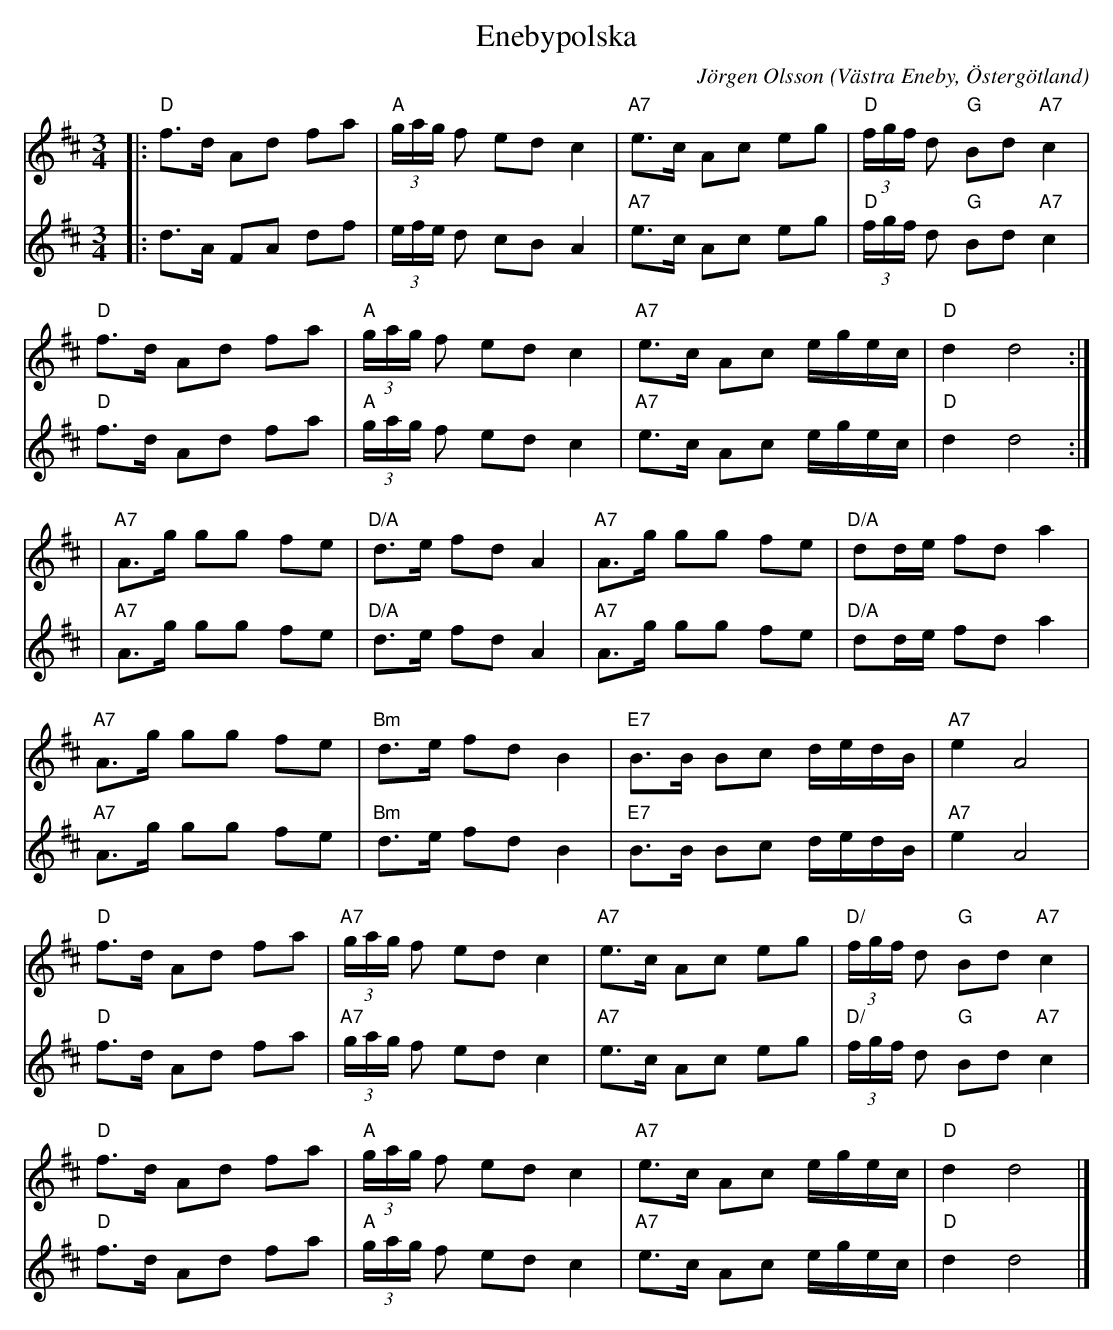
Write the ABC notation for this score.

X:1
T:Enebypolska
C:Jörgen Olsson
O:Västra Eneby, Östergötland
M:3/4
L:1/8
K:D
V:1
|:"D"f>d Ad fa|"A"(3g/a/g/ f ed c2|"A7"e>c Ac eg|"D"(3f/g/f/ d "G"Bd "A7"c2|
"D"f>d Ad fa|"A"(3g/a/g/ f ed c2|"A7"e>c Ac e/g/e/c/|"D"d2 d4:|
|"A7"A>g gg fe|"D/A"d>e fd A2|"A7"A>g gg fe|"D/A" dd/e/ fd a2|
"A7"A>g gg fe|"Bm"d>e fd B2|"E7"B>B Bc d/e/d/B/|"A7" e2 A4|
"D"f>d Ad fa|"A7"(3g/a/g/ f ed c2|"A7"e>c Ac eg|"D/"(3f/g/f/ d "G"Bd "A7"c2|
"D"f>d Ad fa|"A"(3g/a/g/ f ed c2|"A7"e>c Ac e/g/e/c/|"D"d2 d4 |]
V:2
|:d>A FA df|(3e/f/e/ d cB A2|"A7"e>c Ac eg|"D"(3f/g/f/ d "G"Bd "A7"c2|
"D"f>d Ad fa|"A"(3g/a/g/ f ed c2|"A7"e>c Ac e/g/e/c/|"D"d2 d4:|
|"A7"A>g gg fe|"D/A"d>e fd A2|"A7"A>g gg fe|"D/A" dd/e/ fd a2|
"A7"A>g gg fe|"Bm"d>e fd B2|"E7"B>B Bc d/e/d/B/|"A7" e2 A4|
"D"f>d Ad fa|"A7"(3g/a/g/ f ed c2|"A7"e>c Ac eg|"D/"(3f/g/f/ d "G"Bd "A7"c2|
"D"f>d Ad fa|"A"(3g/a/g/ f ed c2|"A7"e>c Ac e/g/e/c/|"D"d2 d4 |]
